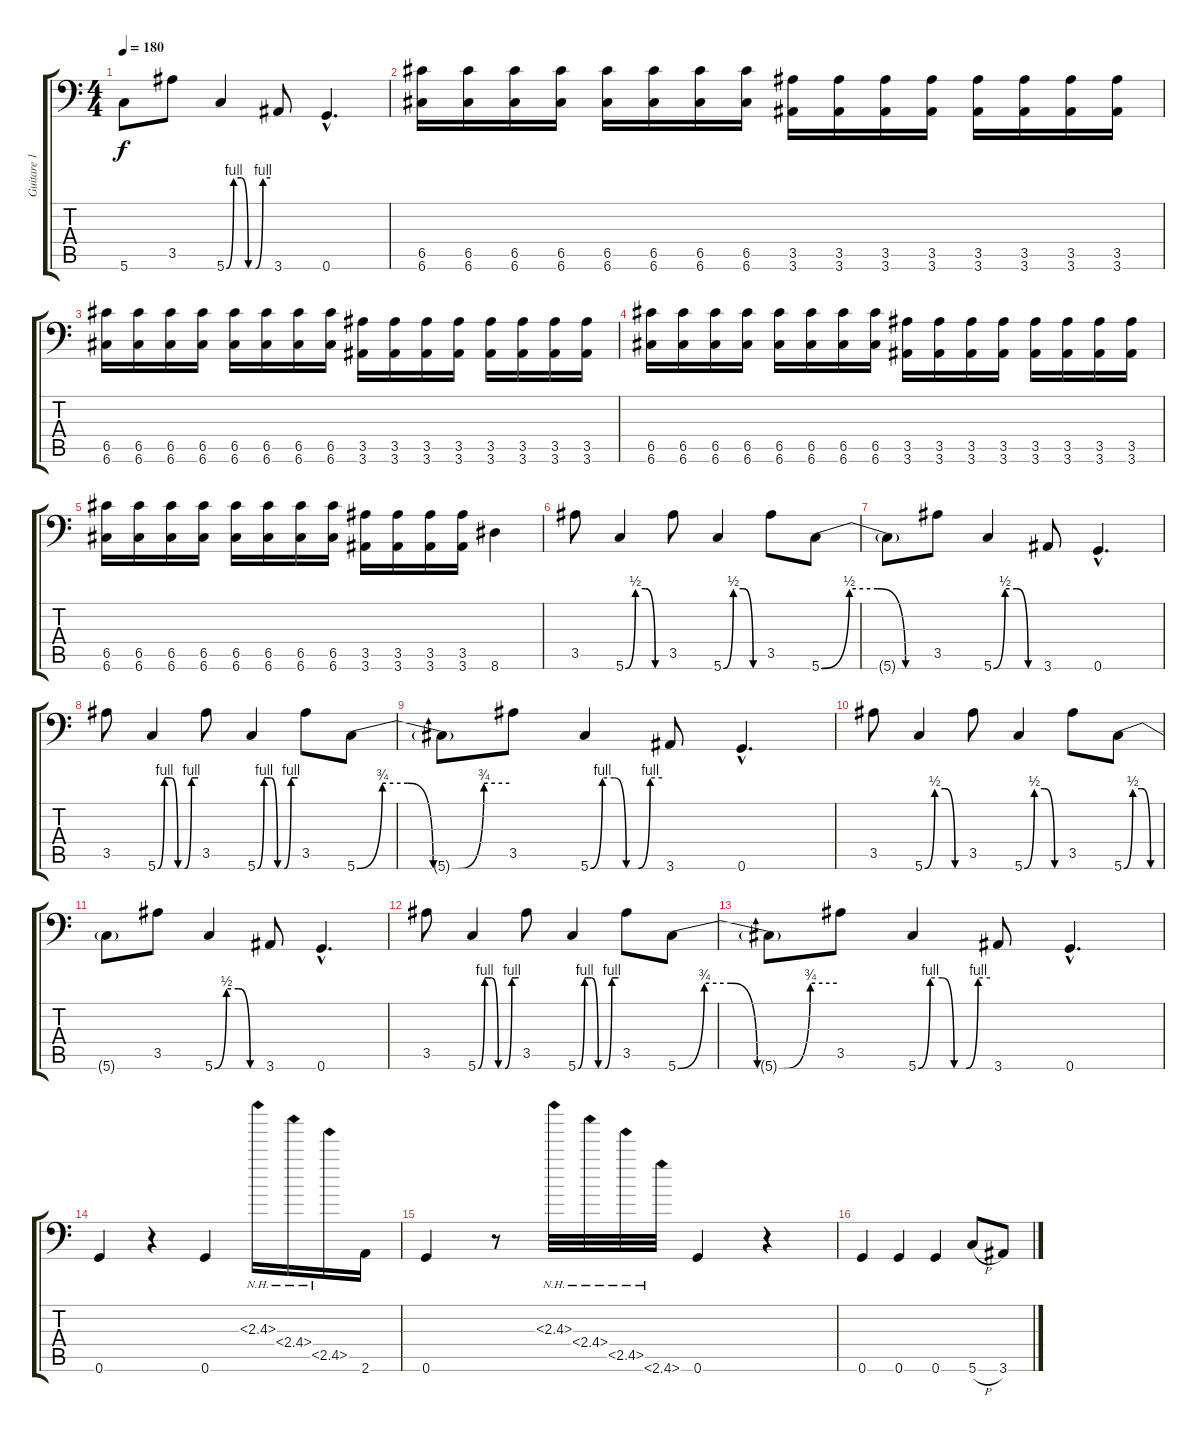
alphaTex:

\track ("Guitare 1" "Guitare 1") {instrument overdrivenguitar}
\staff {score tabs}
\tuning (D4 A3 F3 C3 G2 G1) {hide}
\ts (4 4)
\tempo 180
\clef f4
\ks c
5.6{t}.8{dy f} 3.5.8 5.6{be (custom 0 0 10 4 20 4 30 0 40 0 50 4 60 4)}.4 3.6.8 0.6{hac}.4{d} |
(6.5 6.6).16 (6.5 6.6).16 (6.5 6.6).16 (6.5 6.6).16 (6.5 6.6).16 (6.5 6.6).16 (6.5 6.6).16 (6.5 6.6).16 (3.5 3.6).16 (3.5 3.6).16 (3.5 3.6).16 (3.5 3.6).16 (3.5 3.6).16 (3.5 3.6).16 (3.5 3.6).16 (3.5 3.6).16 |
(6.5 6.6).16 (6.5 6.6).16 (6.5 6.6).16 (6.5 6.6).16 (6.5 6.6).16 (6.5 6.6).16 (6.5 6.6).16 (6.5 6.6).16 (3.5 3.6).16 (3.5 3.6).16 (3.5 3.6).16 (3.5 3.6).16 (3.5 3.6).16 (3.5 3.6).16 (3.5 3.6).16 (3.5 3.6).16 |
(6.5 6.6).16 (6.5 6.6).16 (6.5 6.6).16 (6.5 6.6).16 (6.5 6.6).16 (6.5 6.6).16 (6.5 6.6).16 (6.5 6.6).16 (3.5 3.6).16 (3.5 3.6).16 (3.5 3.6).16 (3.5 3.6).16 (3.5 3.6).16 (3.5 3.6).16 (3.5 3.6).16 (3.5 3.6).16 |
(6.5 6.6).16 (6.5 6.6).16 (6.5 6.6).16 (6.5 6.6).16 (6.5 6.6).16 (6.5 6.6).16 (6.5 6.6).16 (6.5 6.6).16 (3.5 3.6).16 (3.5 3.6).16 (3.5 3.6).16 (3.5 3.6).16 8.6.4 |
3.5.8 5.6{be (custom 0 0 15 2 30 2 45 0 60 0)}.4 3.5.8 5.6{be (custom 0 0 15 2 30 2 45 0 60 0)}.4 3.5.8 5.6{be (custom 0 0 15 2 30 2 45 0 60 0)}.8 |
5.6{t}.8 3.5.8 5.6{be (custom 0 0 15 2 30 2 45 0 60 0)}.4 3.6.8 0.6{hac}.4{d} |
3.5.8 5.6{be (custom 0 0 10 4 20 4 30 0 40 0 50 4 60 4)}.4 3.5.8 5.6{be (custom 0 0 10 4 20 4 30 0 40 0 50 4 60 4)}.4 3.5.8 5.6{be (custom 0 0 10 3 20 3 30 0 40 0 50 3 60 3)}.8 |
5.6{t}.8 3.5.8 5.6{be (custom 0 0 10 4 20 4 30 0 40 0 50 4 60 4)}.4 3.6.8 0.6{hac}.4{d} |
3.5.8 5.6{be (custom 0 0 15 2 30 2 45 0 60 0)}.4 3.5.8 5.6{be (custom 0 0 15 2 30 2 45 0 60 0)}.4 3.5.8 5.6{be (custom 0 0 15 2 30 2 45 0 60 0)}.8 |
5.6{t}.8 3.5.8 5.6{be (custom 0 0 15 2 30 2 45 0 60 0)}.4 3.6.8 0.6{hac}.4{d} |
3.5.8 5.6{be (custom 0 0 10 4 20 4 30 0 40 0 50 4 60 4)}.4 3.5.8 5.6{be (custom 0 0 10 4 20 4 30 0 40 0 50 4 60 4)}.4 3.5.8 5.6{be (custom 0 0 10 3 20 3 30 0 40 0 50 3 60 3)}.8 |
5.6{t}.8 3.5.8 5.6{be (custom 0 0 10 4 20 4 30 0 40 0 50 4 60 4)}.4 3.6.8 0.6{hac}.4{d} |
0.6.4 r.4 0.6.4 2.3{nh}.16 2.4{nh}.16 2.5{nh}.16 2.6.16 |
0.6.4 r.8 2.3{nh}.32 2.4{nh}.32 2.5{nh}.32 2.6{nh}.32 0.6.4 r.4 |
0.6.4 0.6.4 0.6.4 5.6{h}.8 3.6.8
